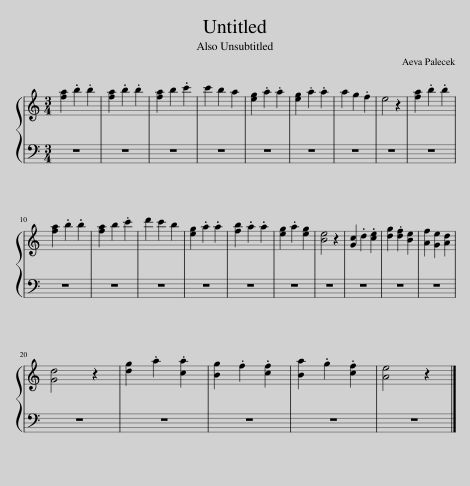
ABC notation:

X:1
L:1/8
M:3/4
I:linebreak $
K:C
V:1 treble
V:1
 [fa]2 .b2 .b2 | [fa]2 .b2 .b2 | [fa]2 b2 .c'2 | c'2 b2 a2 | [eg]2 .a2 .a2 | %5
 [eg]2 .a2 .a2 | a2 g2 .f2 | e4 z2 | [fa]2 .b2 .b2 |$ [fa]2 .b2 .b2 | %10
 [fa]2 b2 .c'2 | d'2 c'2 b2 | [eg]2 .a2 .a2 | [fb]2 .a2 .a2 | [eg]2 .a2 [eg]2 | %15
 [Be]4 z2 | [Gc]2 .d2 .[ce]2 | [dg]2 .[df]2 [Be]2 | [Af]2 [Ge]2 [Ad]2 |$ [Gd]4 z2 | %20
 [dg]2 .a2 .[ca]2 | [Bg]2 .f2 .[cf]2 | [Ba]2 .g2 .[cf]2 | [Ae]4 z2 |] %24
